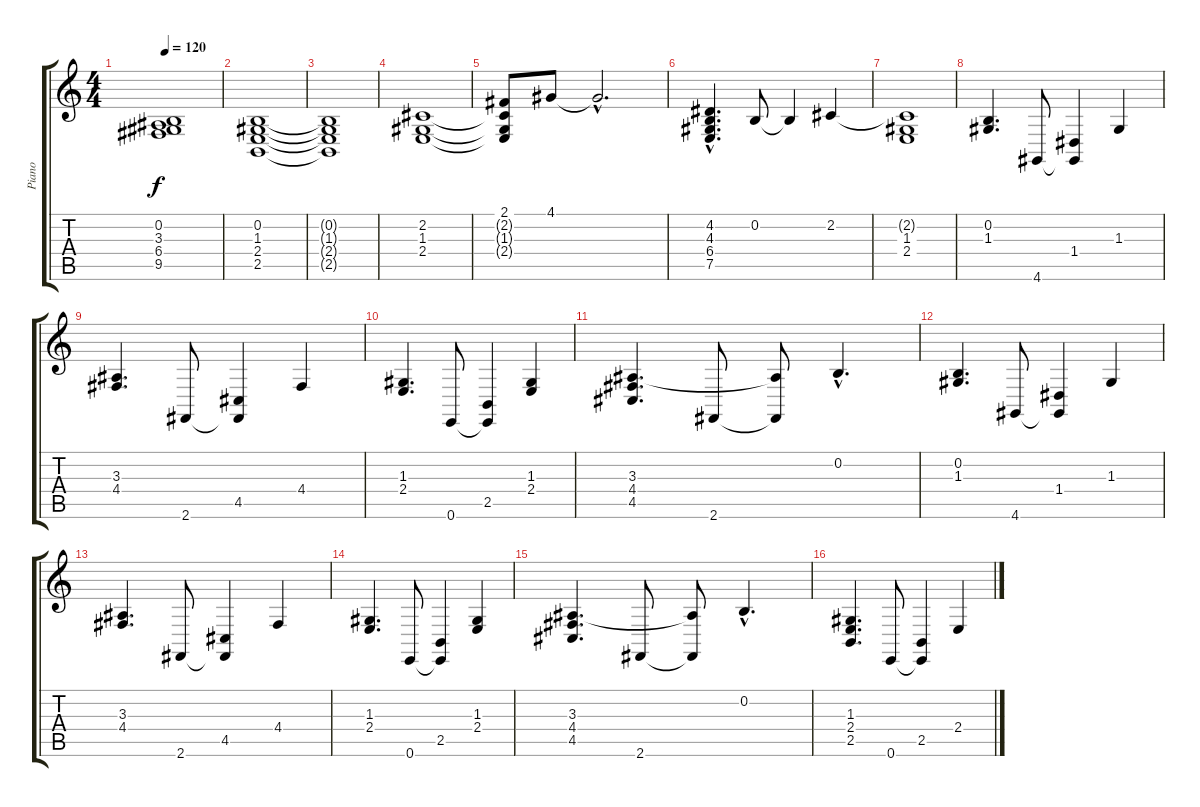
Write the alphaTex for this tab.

\track ("Piano" "Piano") {instrument brightacousticpiano}
\staff {score tabs}
\tuning (E4 B3 G3 D3 A2 E2) {hide}
\ts (4 4)
\tempo 120
\clef g2
\ks c
(0.2 3.3 6.4 9.5).1{dy f instrument brightacousticpiano} |
(0.2 1.3 2.4 2.5).1 |
(0.2{t} 1.3{t} 2.4{t} 2.5{t}).1 |
(2.2 1.3 2.4).1 |
(2.1 2.2{t} 1.3{t} 2.4{t}).8 4.1.8 4.1{hac t}.2{d} |
(4.2{hac} 4.3{hac} 6.4{hac} 7.5{hac}).4{d} 0.2.8 0.2{t}.4 2.2.4 |
(2.2{t} 1.3 2.4).1 |
(0.2 1.3).4{d} 4.6.8 (1.4 4.6{t}).4 1.3.4 |
(3.3 4.4).4{d} 2.6.8 (4.5 2.6{t}).4 4.4.4 |
(1.3 2.4).4{d} 0.6.8 (2.5 0.6{t}).4 (1.3 2.4).4 |
(3.3 4.4 4.5).4{d} 2.6.8 (3.3{t} 2.6{t}).8 0.2{hac}.4{d} |
(0.2 1.3).4{d} 4.6.8 (1.4 4.6{t}).4 1.3.4 |
(3.3 4.4).4{d} 2.6.8 (4.5 2.6{t}).4 4.4.4 |
(1.3 2.4).4{d} 0.6.8 (2.5 0.6{t}).4 (1.3 2.4).4 |
(3.3 4.4 4.5).4{d} 2.6.8 (3.3{t} 2.6{t}).8 0.2{hac}.4{d} |
(1.3 2.4 2.5).4{d} 0.6.8 (2.5 0.6{t}).4 2.4.4
